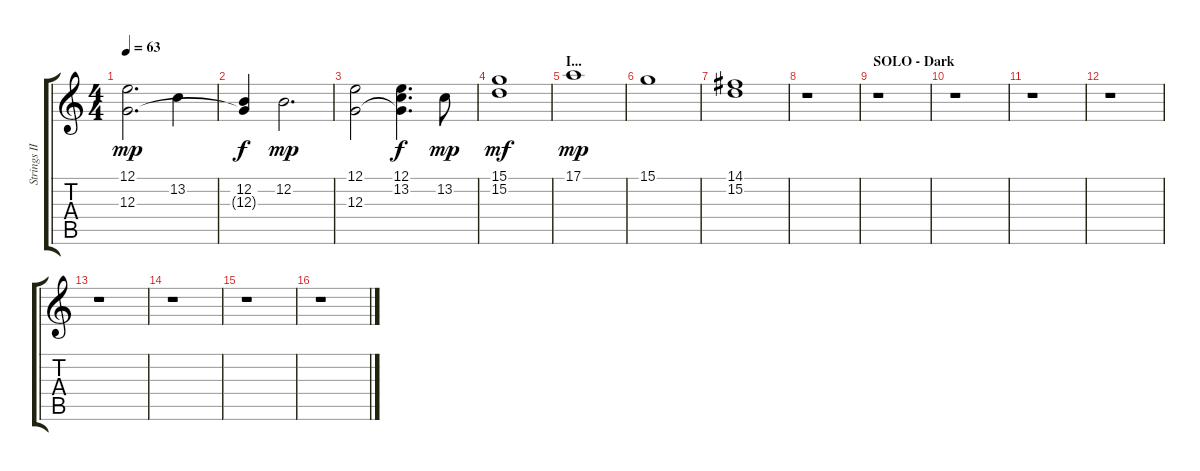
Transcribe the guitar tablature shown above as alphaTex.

\track ("Strings II (NY Orchestra)" "Strings II") {instrument stringensemble1}
\staff {score tabs}
\tuning (E4 B3 G3 D3 A2 E2) {hide}
\ts (4 4)
\tempo 63
\clef g2
\ks c
(12.1 12.3).2{d dy mp} 13.2.4 |
(12.2 12.3{t}).4{dy f} 12.2.2{d dy mp} |
(12.1 12.3).2 (12.1 13.2 12.3{t}).4{d dy f} 13.2.8{dy mp} |
(15.1 15.2).1{dy mf} |
\section ("" "I...")
17.1.1{dy mp} |
15.1.1 |
(14.1 15.2).1 |
r.1 |
\section ("" "SOLO - Dark")
r.1 |
r.1 |
r.1 |
r.1 |
r.1 |
r.1 |
r.1 |
r.1
